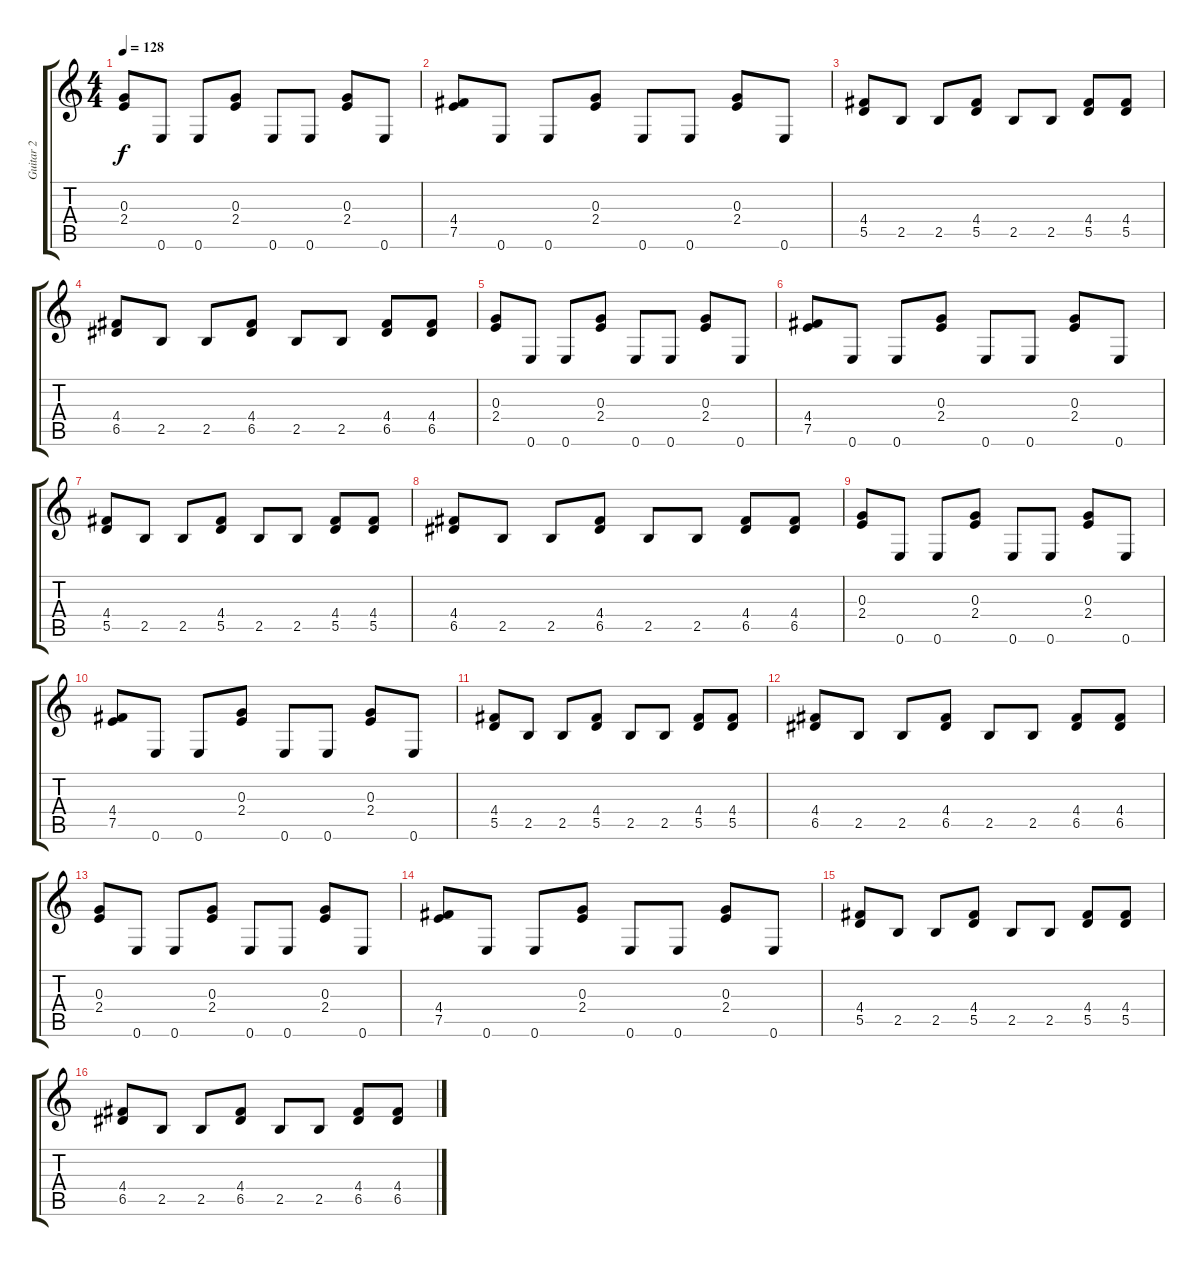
\track ("Guitar 2" "Guitar 2") {instrument electricguitarclean}
\staff {score tabs}
\tuning (E4 B3 G3 D3 A2 E2) {hide}
\ts (4 4)
\tempo 128
\clef g2
\ks c
(0.3 2.4).8{dy f} 0.6.8 0.6.8 (0.3 2.4).8 0.6.8 0.6.8 (0.3 2.4).8 0.6.8 |
(4.4 7.5).8 0.6.8 0.6.8 (0.3 2.4).8 0.6.8 0.6.8 (0.3 2.4).8 0.6.8 |
(4.4 5.5).8 2.5.8 2.5.8 (4.4 5.5).8 2.5.8 2.5.8 (4.4 5.5).8 (4.4 5.5).8 |
(4.4 6.5).8 2.5.8 2.5.8 (4.4 6.5).8 2.5.8 2.5.8 (4.4 6.5).8 (4.4 6.5).8 |
(0.3 2.4).8 0.6.8 0.6.8 (0.3 2.4).8 0.6.8 0.6.8 (0.3 2.4).8 0.6.8 |
(4.4 7.5).8 0.6.8 0.6.8 (0.3 2.4).8 0.6.8 0.6.8 (0.3 2.4).8 0.6.8 |
(4.4 5.5).8 2.5.8 2.5.8 (4.4 5.5).8 2.5.8 2.5.8 (4.4 5.5).8 (4.4 5.5).8 |
(4.4 6.5).8 2.5.8 2.5.8 (4.4 6.5).8 2.5.8 2.5.8 (4.4 6.5).8 (4.4 6.5).8 |
(0.3 2.4).8 0.6.8 0.6.8 (0.3 2.4).8 0.6.8 0.6.8 (0.3 2.4).8 0.6.8 |
(4.4 7.5).8 0.6.8 0.6.8 (0.3 2.4).8 0.6.8 0.6.8 (0.3 2.4).8 0.6.8 |
(4.4 5.5).8 2.5.8 2.5.8 (4.4 5.5).8 2.5.8 2.5.8 (4.4 5.5).8 (4.4 5.5).8 |
(4.4 6.5).8 2.5.8 2.5.8 (4.4 6.5).8 2.5.8 2.5.8 (4.4 6.5).8 (4.4 6.5).8 |
(0.3 2.4).8 0.6.8 0.6.8 (0.3 2.4).8 0.6.8 0.6.8 (0.3 2.4).8 0.6.8 |
(4.4 7.5).8 0.6.8 0.6.8 (0.3 2.4).8 0.6.8 0.6.8 (0.3 2.4).8 0.6.8 |
(4.4 5.5).8 2.5.8 2.5.8 (4.4 5.5).8 2.5.8 2.5.8 (4.4 5.5).8 (4.4 5.5).8 |
(4.4 6.5).8 2.5.8 2.5.8 (4.4 6.5).8 2.5.8 2.5.8 (4.4 6.5).8 (4.4 6.5).8
